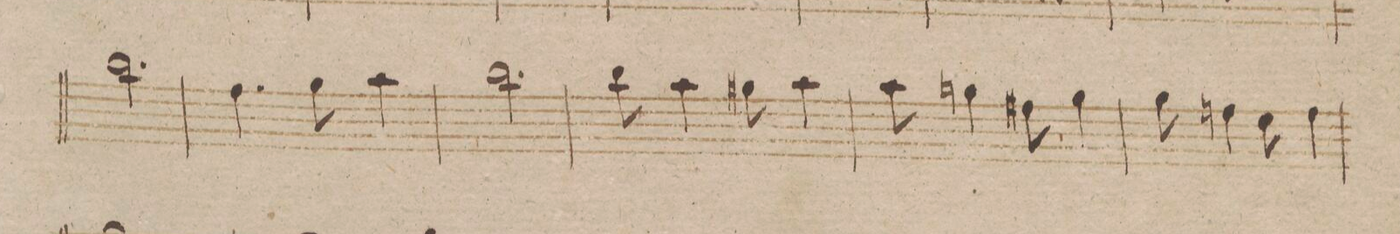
**kern	**dynam
*I"Flauto 2do	*
*clefG2	*
*k[b-]	*
*met(c|)	*
*M3/4	*
2.bb-\	.
=136	=136
4.ff\	.
8gg\	.
4aa\	.
=137	=137
2.bb-\	.
=138	=138
8bb-\	.
4aa\	.
8gg#X\	.
4aa\	.
=139	=139
8aa\	.
4ggn\	.
8ff#X\	.
4gg\	.
=140	=140
8gg\	.
4ffn\	.
8ee\	.
4ff\	.
=141	=141
*-	*-
